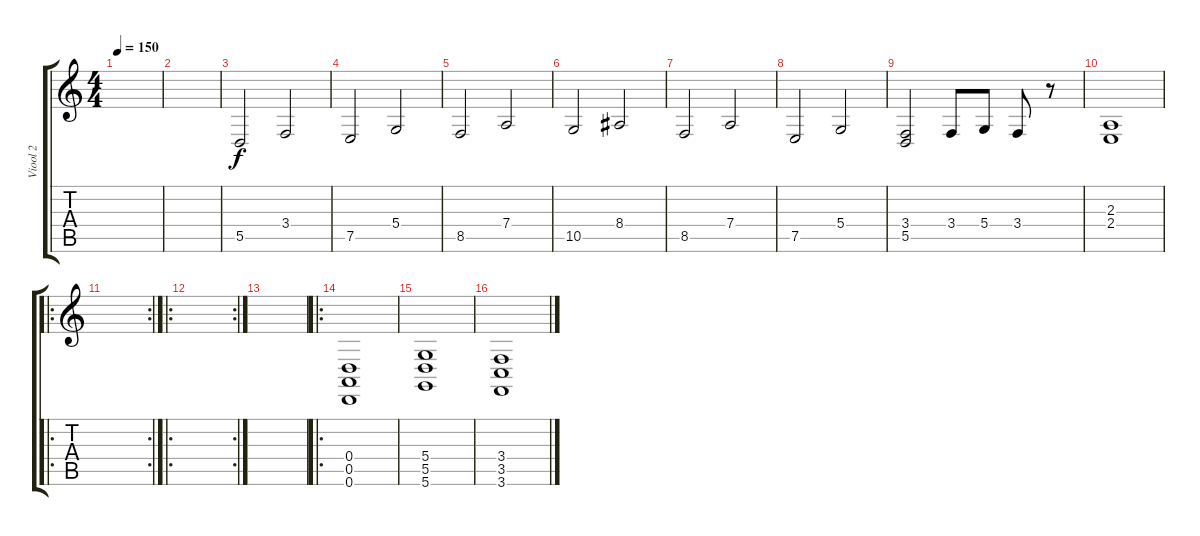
\track ("Viool 2" "Viool 2") {instrument cello}
\staff {score tabs}
\tuning (E4 B3 G3 D3 A2 D2) {hide}
\ts (4 4)
\tempo 150
\clef g2
\ks c
|
|
5.5.2 3.4.2 |
7.5.2 5.4.2 |
8.5.2 7.4.2 |
10.5.2 8.4.2 |
8.5.2 7.4.2 |
7.5.2 5.4.2 |
(3.4 5.5).2 3.4.8 5.4.8 3.4.8 r.8 |
(2.3 2.4).1 |
\ro
\rc 2
|
\ro
\rc 2
|
|
\ro
(0.4 0.5 0.6).1 |
(5.4 5.5 5.6).1 |
(3.4 3.5 3.6).1
